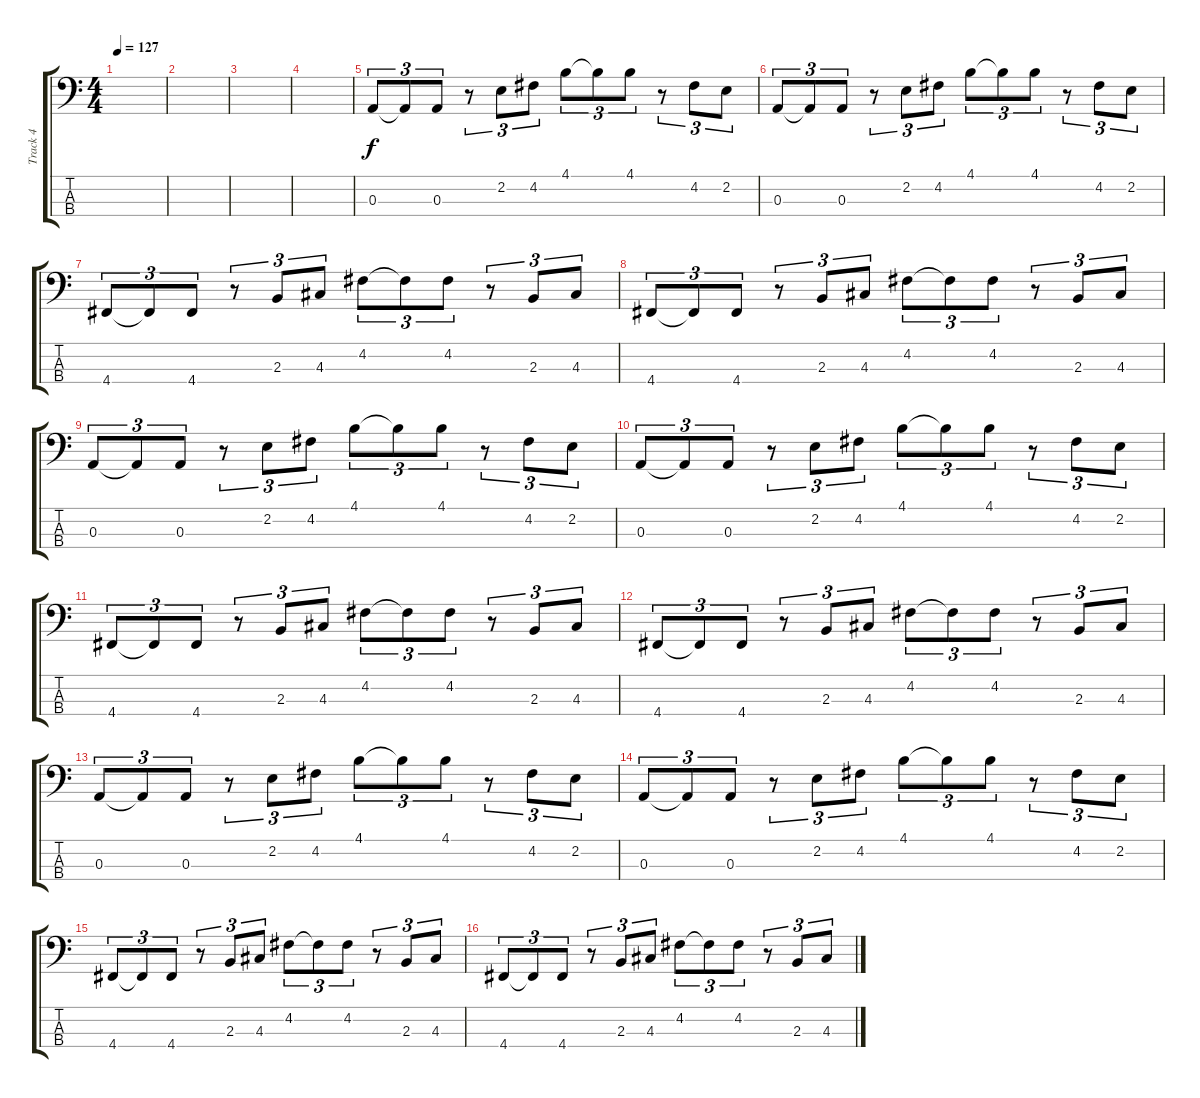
\track ("Track 4" "Track 4") {instrument electricbassfinger}
\staff {score tabs}
\tuning (G2 D2 A1 D1) {hide}
\ts (4 4)
\tempo 127
\clef f4
\ks c
|
|
|
|
0.3.8{tu (3 2)} 0.3{t}.8{tu (3 2)} 0.3.8{tu (3 2)} r.8{tu (3 2)} 2.2.8{tu (3 2)} 4.2.8{tu (3 2)} 4.1.8{tu (3 2)} 4.1{t}.8{tu (3 2)} 4.1.8{tu (3 2)} r.8{tu (3 2)} 4.2.8{tu (3 2)} 2.2.8{tu (3 2)} |
0.3.8{tu (3 2)} 0.3{t}.8{tu (3 2)} 0.3.8{tu (3 2)} r.8{tu (3 2)} 2.2.8{tu (3 2)} 4.2.8{tu (3 2)} 4.1.8{tu (3 2)} 4.1{t}.8{tu (3 2)} 4.1.8{tu (3 2)} r.8{tu (3 2)} 4.2.8{tu (3 2)} 2.2.8{tu (3 2)} |
4.4.8{tu (3 2)} 4.4{t}.8{tu (3 2)} 4.4.8{tu (3 2)} r.8{tu (3 2)} 2.3.8{tu (3 2)} 4.3.8{tu (3 2)} 4.2.8{tu (3 2)} 4.2{t}.8{tu (3 2)} 4.2.8{tu (3 2)} r.8{tu (3 2)} 2.3.8{tu (3 2)} 4.3.8{tu (3 2)} |
4.4.8{tu (3 2)} 4.4{t}.8{tu (3 2)} 4.4.8{tu (3 2)} r.8{tu (3 2)} 2.3.8{tu (3 2)} 4.3.8{tu (3 2)} 4.2.8{tu (3 2)} 4.2{t}.8{tu (3 2)} 4.2.8{tu (3 2)} r.8{tu (3 2)} 2.3.8{tu (3 2)} 4.3.8{tu (3 2)} |
0.3.8{tu (3 2)} 0.3{t}.8{tu (3 2)} 0.3.8{tu (3 2)} r.8{tu (3 2)} 2.2.8{tu (3 2)} 4.2.8{tu (3 2)} 4.1.8{tu (3 2)} 4.1{t}.8{tu (3 2)} 4.1.8{tu (3 2)} r.8{tu (3 2)} 4.2.8{tu (3 2)} 2.2.8{tu (3 2)} |
0.3.8{tu (3 2)} 0.3{t}.8{tu (3 2)} 0.3.8{tu (3 2)} r.8{tu (3 2)} 2.2.8{tu (3 2)} 4.2.8{tu (3 2)} 4.1.8{tu (3 2)} 4.1{t}.8{tu (3 2)} 4.1.8{tu (3 2)} r.8{tu (3 2)} 4.2.8{tu (3 2)} 2.2.8{tu (3 2)} |
4.4.8{tu (3 2)} 4.4{t}.8{tu (3 2)} 4.4.8{tu (3 2)} r.8{tu (3 2)} 2.3.8{tu (3 2)} 4.3.8{tu (3 2)} 4.2.8{tu (3 2)} 4.2{t}.8{tu (3 2)} 4.2.8{tu (3 2)} r.8{tu (3 2)} 2.3.8{tu (3 2)} 4.3.8{tu (3 2)} |
4.4.8{tu (3 2)} 4.4{t}.8{tu (3 2)} 4.4.8{tu (3 2)} r.8{tu (3 2)} 2.3.8{tu (3 2)} 4.3.8{tu (3 2)} 4.2.8{tu (3 2)} 4.2{t}.8{tu (3 2)} 4.2.8{tu (3 2)} r.8{tu (3 2)} 2.3.8{tu (3 2)} 4.3.8{tu (3 2)} |
0.3.8{tu (3 2)} 0.3{t}.8{tu (3 2)} 0.3.8{tu (3 2)} r.8{tu (3 2)} 2.2.8{tu (3 2)} 4.2.8{tu (3 2)} 4.1.8{tu (3 2)} 4.1{t}.8{tu (3 2)} 4.1.8{tu (3 2)} r.8{tu (3 2)} 4.2.8{tu (3 2)} 2.2.8{tu (3 2)} |
0.3.8{tu (3 2)} 0.3{t}.8{tu (3 2)} 0.3.8{tu (3 2)} r.8{tu (3 2)} 2.2.8{tu (3 2)} 4.2.8{tu (3 2)} 4.1.8{tu (3 2)} 4.1{t}.8{tu (3 2)} 4.1.8{tu (3 2)} r.8{tu (3 2)} 4.2.8{tu (3 2)} 2.2.8{tu (3 2)} |
4.4.8{tu (3 2)} 4.4{t}.8{tu (3 2)} 4.4.8{tu (3 2)} r.8{tu (3 2)} 2.3.8{tu (3 2)} 4.3.8{tu (3 2)} 4.2.8{tu (3 2)} 4.2{t}.8{tu (3 2)} 4.2.8{tu (3 2)} r.8{tu (3 2)} 2.3.8{tu (3 2)} 4.3.8{tu (3 2)} |
4.4.8{tu (3 2)} 4.4{t}.8{tu (3 2)} 4.4.8{tu (3 2)} r.8{tu (3 2)} 2.3.8{tu (3 2)} 4.3.8{tu (3 2)} 4.2.8{tu (3 2)} 4.2{t}.8{tu (3 2)} 4.2.8{tu (3 2)} r.8{tu (3 2)} 2.3.8{tu (3 2)} 4.3.8{tu (3 2)}
